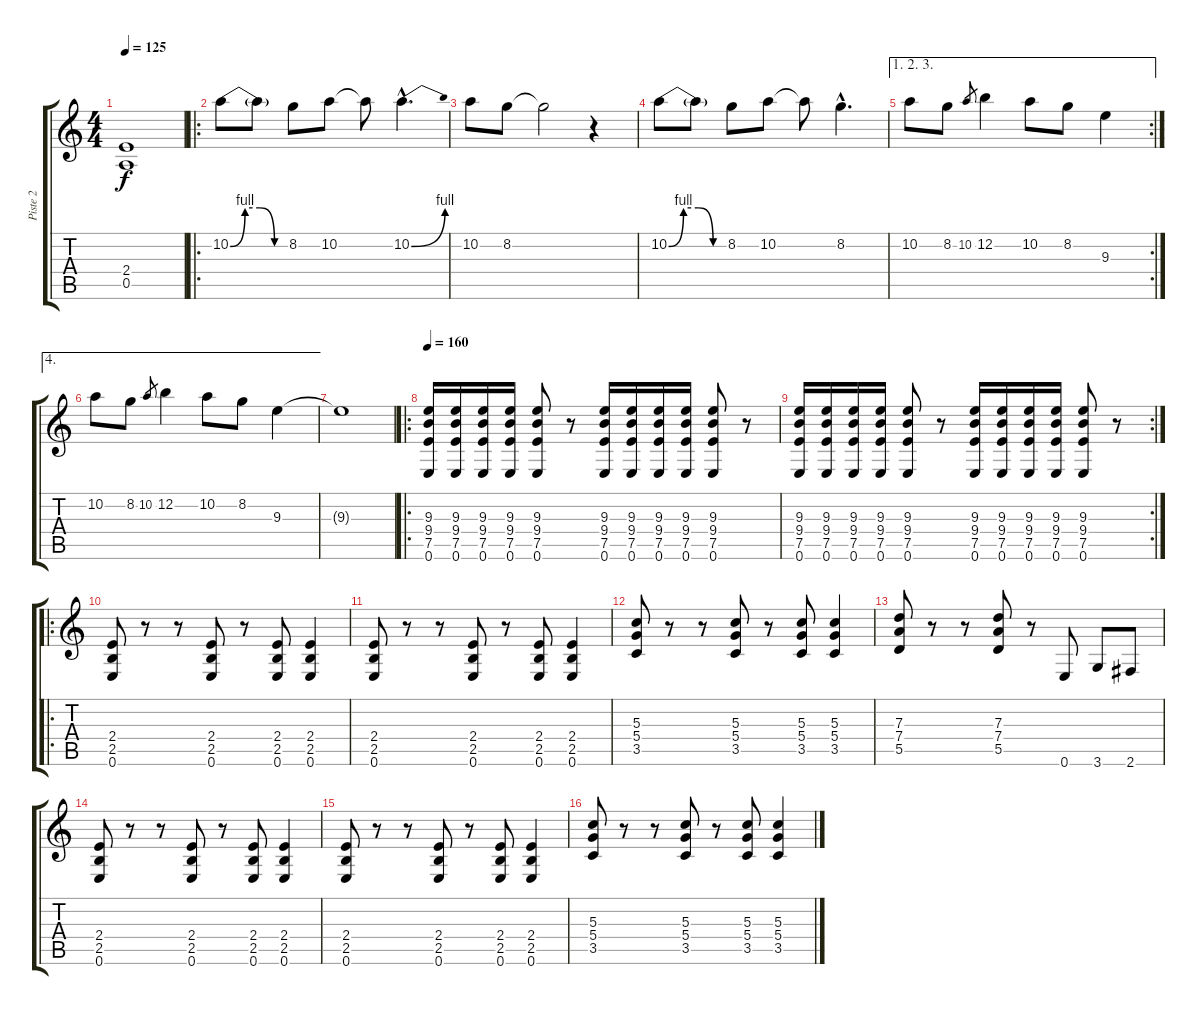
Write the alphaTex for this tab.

\track ("Piste 2" "Piste 2") {instrument distortionguitar}
\staff {score tabs}
\tuning (E4 B3 G3 D3 A2 E2) {hide}
\ts (4 4)
\tempo 125
\clef g2
\ks c
(2.4{t} 0.5{t}).1{dy f} |
\ro
10.2{be (custom 0 0 15 4 30 4 45 0 60 0)}.8 10.2{t}.8 8.2.8 10.2.8 10.2{t}.8 10.2{be (bend 0 0 60 4) hac}.4{d} |
10.2.8 8.2.8 8.2{t}.2 r.4 |
10.2{be (custom 0 0 15 4 30 4 45 0 60 0)}.8 10.2{t}.8 8.2.8 10.2.8 10.2{t}.8 8.2{hac}.4{d} |
\ae (1 2 3)
\rc 2
10.2.8 8.2.8 10.2.8{gr} 12.2.4 10.2.8 8.2.8 9.3.4 |
\ae 4
10.2.8 8.2.8 10.2.8{gr} 12.2.4 10.2.8 8.2.8 9.3.4 |
9.3{t}.1 |
\ro
\tempo 160
(9.3 9.4 7.5 0.6).16 (9.3 9.4 7.5 0.6).16 (9.3 9.4 7.5 0.6).16 (9.3 9.4 7.5 0.6).16 (9.3 9.4 7.5 0.6).8 r.8 (9.3 9.4 7.5 0.6).16 (9.3 9.4 7.5 0.6).16 (9.3 9.4 7.5 0.6).16 (9.3 9.4 7.5 0.6).16 (9.3 9.4 7.5 0.6).8 r.8 |
\rc 2
(9.3 9.4 7.5 0.6).16 (9.3 9.4 7.5 0.6).16 (9.3 9.4 7.5 0.6).16 (9.3 9.4 7.5 0.6).16 (9.3 9.4 7.5 0.6).8 r.8 (9.3 9.4 7.5 0.6).16 (9.3 9.4 7.5 0.6).16 (9.3 9.4 7.5 0.6).16 (9.3 9.4 7.5 0.6).16 (9.3 9.4 7.5 0.6).8 r.8 |
\ro
(2.4 2.5 0.6).8 r.8 r.8 (2.4 2.5 0.6).8 r.8 (2.4 2.5 0.6).8 (2.4 2.5 0.6).4 |
(2.4 2.5 0.6).8 r.8 r.8 (2.4 2.5 0.6).8 r.8 (2.4 2.5 0.6).8 (2.4 2.5 0.6).4 |
(5.3 5.4 3.5).8 r.8 r.8 (5.3 5.4 3.5).8 r.8 (5.3 5.4 3.5).8 (5.3 5.4 3.5).4 |
(7.3 7.4 5.5).8 r.8 r.8 (7.3 7.4 5.5).8 r.8 0.6.8 3.6.8 2.6.8 |
(2.4 2.5 0.6).8 r.8 r.8 (2.4 2.5 0.6).8 r.8 (2.4 2.5 0.6).8 (2.4 2.5 0.6).4 |
(2.4 2.5 0.6).8 r.8 r.8 (2.4 2.5 0.6).8 r.8 (2.4 2.5 0.6).8 (2.4 2.5 0.6).4 |
(5.3 5.4 3.5).8 r.8 r.8 (5.3 5.4 3.5).8 r.8 (5.3 5.4 3.5).8 (5.3 5.4 3.5).4
